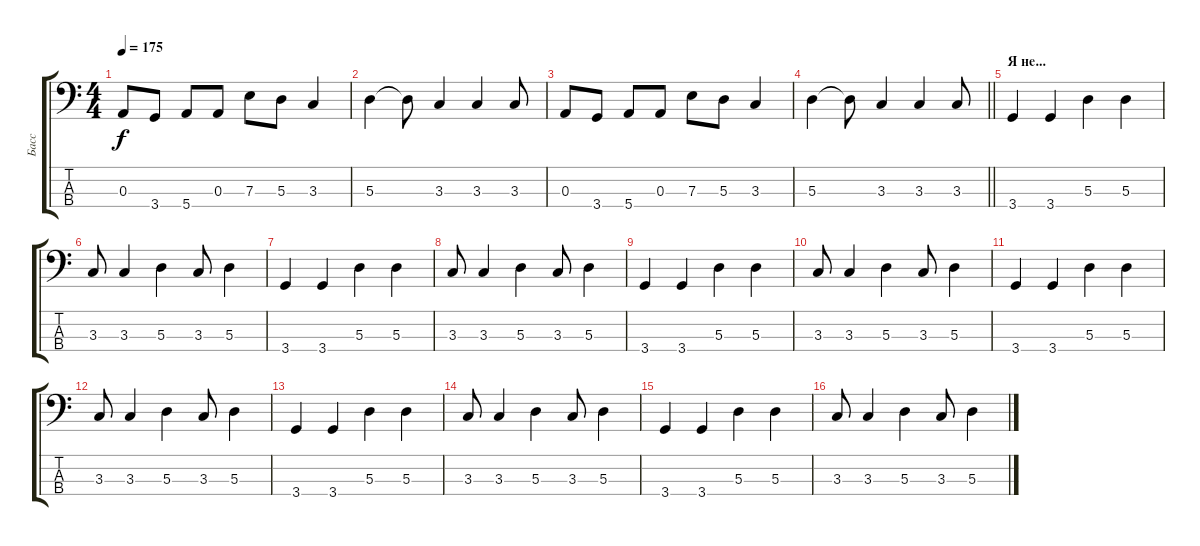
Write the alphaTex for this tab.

\track ("Басс" "Басс") {instrument electricbassfinger}
\staff {score tabs}
\tuning (G2 D2 A1 E1) {hide}
\ts (4 4)
\tempo 175
\clef f4
\ks c
0.3.8{dy f} 3.4.8 5.4.8 0.3.8 7.3.8 5.3.8 3.3.4 |
5.3.4 5.3{t}.8 3.3.4 3.3.4 3.3.8 |
0.3.8 3.4.8 5.4.8 0.3.8 7.3.8 5.3.8 3.3.4 |
\barLineRight lightlight
5.3.4 5.3{t}.8 3.3.4 3.3.4 3.3.8 |
\section ("" "Я не...")
3.4.4 3.4.4 5.3.4 5.3.4 |
3.3.8 3.3.4 5.3.4 3.3.8 5.3.4 |
3.4.4 3.4.4 5.3.4 5.3.4 |
3.3.8 3.3.4 5.3.4 3.3.8 5.3.4 |
3.4.4 3.4.4 5.3.4 5.3.4 |
3.3.8 3.3.4 5.3.4 3.3.8 5.3.4 |
3.4.4 3.4.4 5.3.4 5.3.4 |
3.3.8 3.3.4 5.3.4 3.3.8 5.3.4 |
3.4.4 3.4.4 5.3.4 5.3.4 |
3.3.8 3.3.4 5.3.4 3.3.8 5.3.4 |
3.4.4 3.4.4 5.3.4 5.3.4 |
3.3.8 3.3.4 5.3.4 3.3.8 5.3.4
